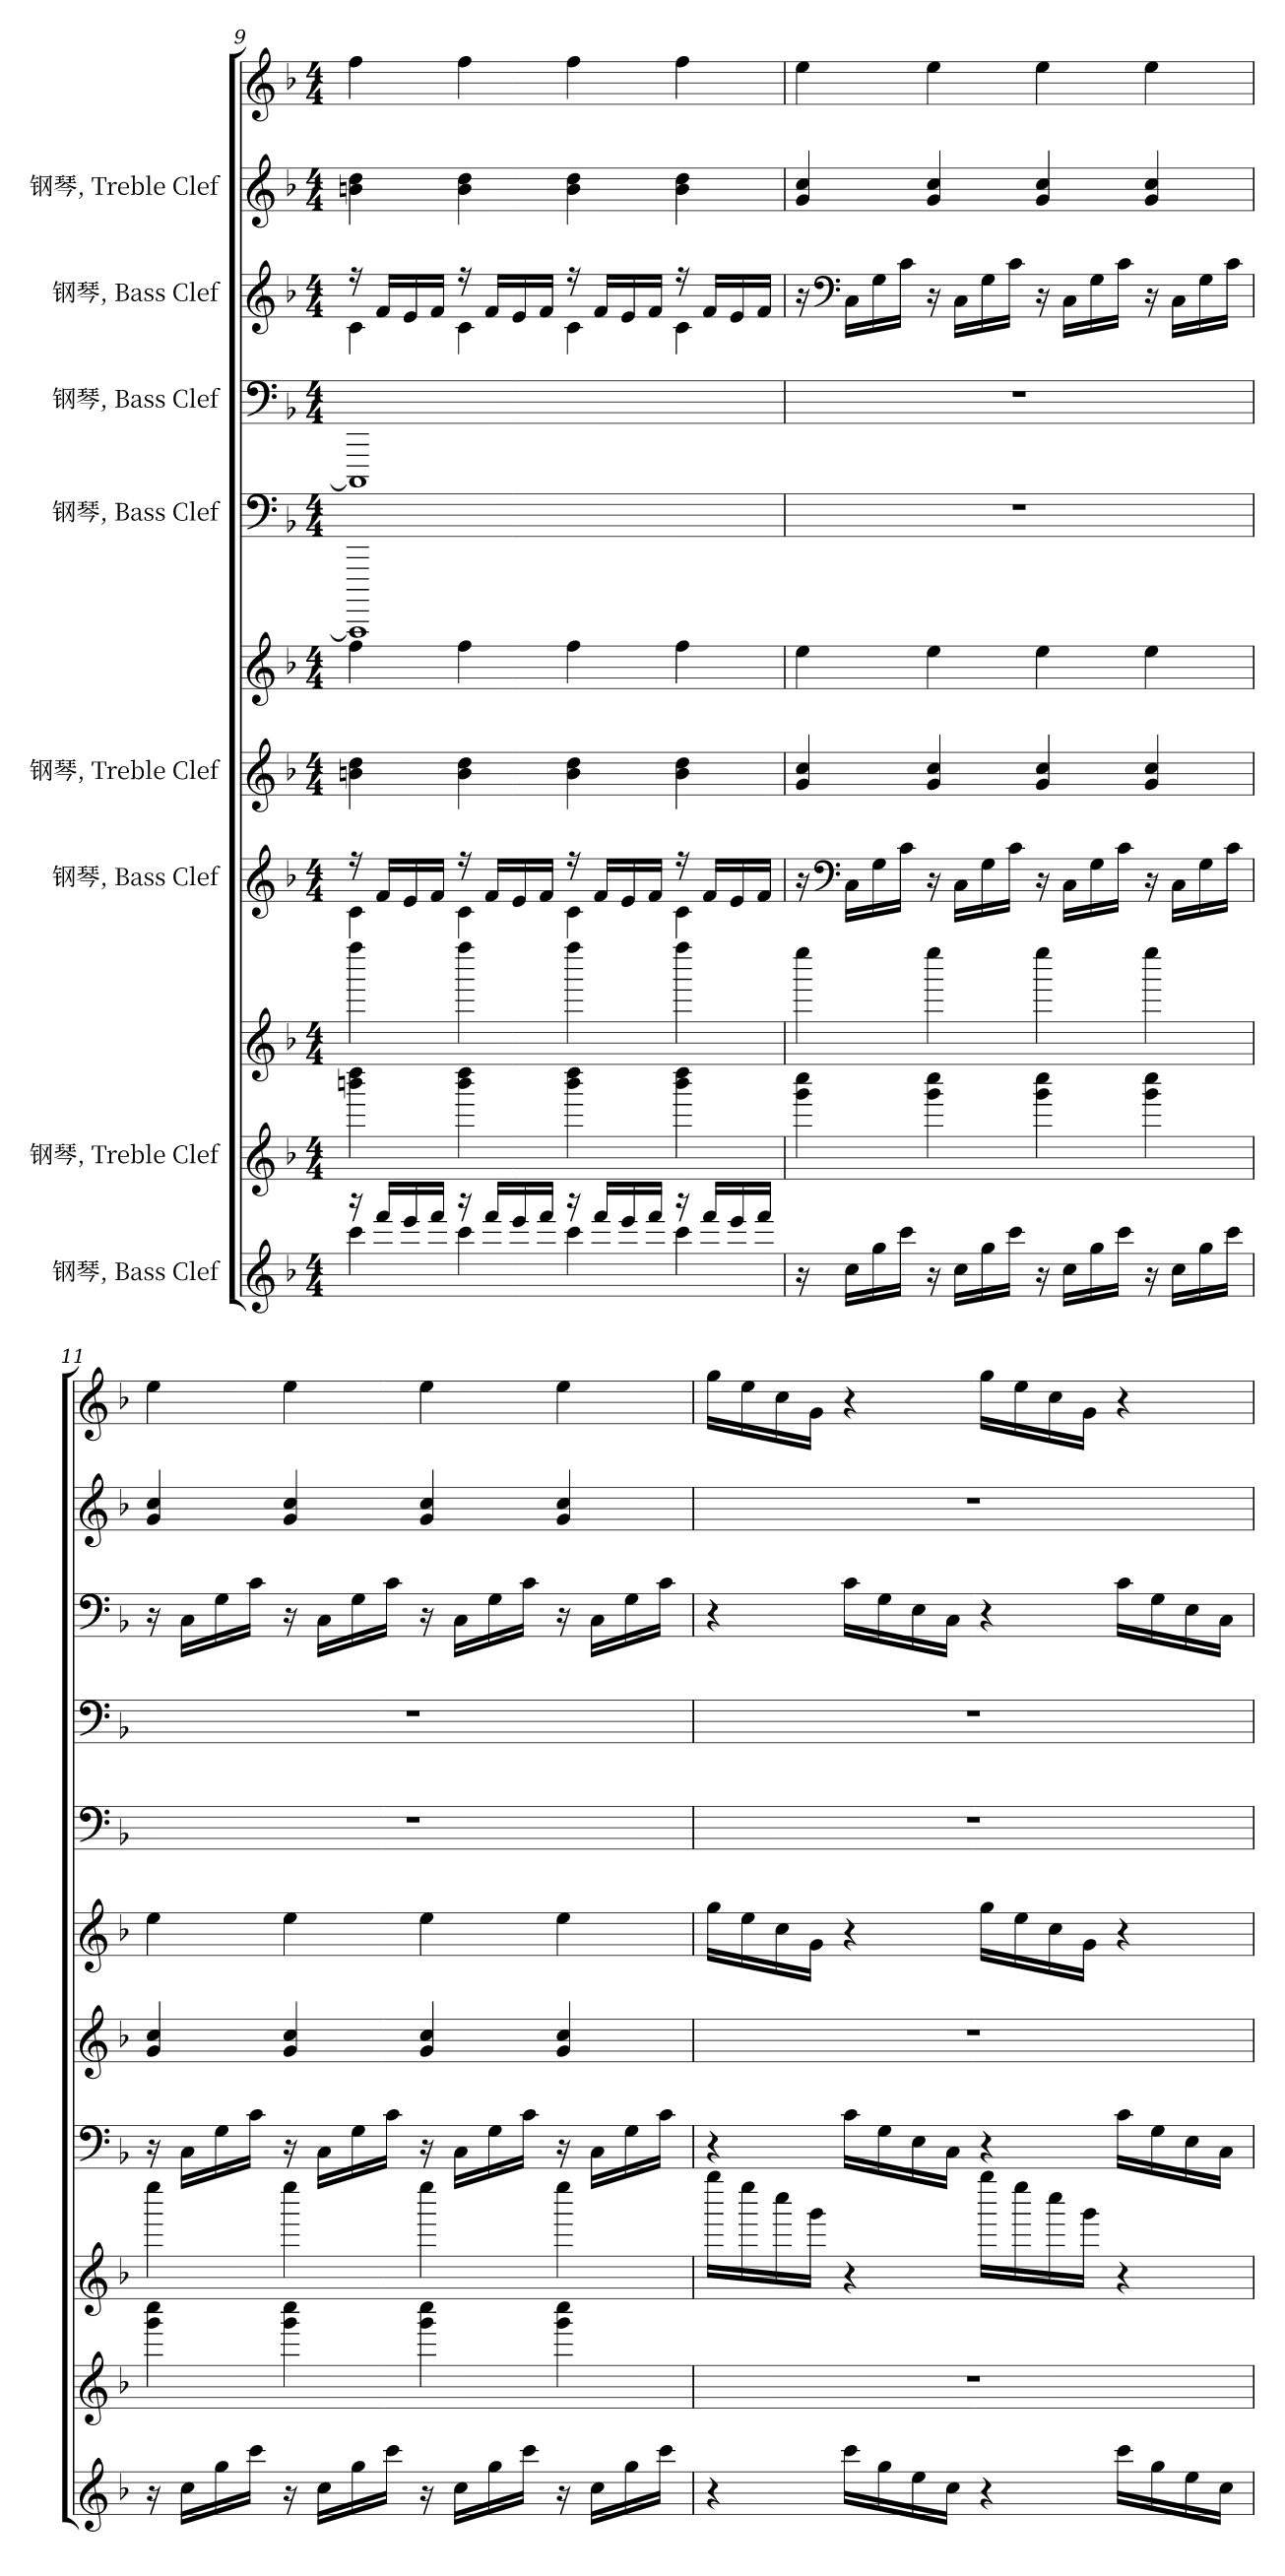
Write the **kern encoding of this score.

**kern	**kern	**kern	**kern	**kern	**kern	**kern	**kern	**kern	**kern	**kern
*part8	*part7	*part7	*part6	*part5	*part5	*part4	*part3	*part2	*part1	*part1
*staff11	*staff10	*staff9	*staff8	*staff7	*staff6	*staff5	*staff4	*staff3	*staff2	*staff1
*I"钢琴, Bass Clef	*I"钢琴, Treble Clef	*	*I"钢琴, Bass Clef	*I"钢琴, Treble Clef	*	*I"钢琴, Bass Clef	*I"钢琴, Bass Clef	*I"钢琴, Bass Clef	*I"钢琴, Treble Clef	*
!!LO:PB:g=z
*clefG2	*clefG2	*clefG2	*clefG2	*clefG2	*clefG2	*clefF4	*clefF4	*clefG2	*clefG2	*clefG2
*k[b-]	*k[b-]	*k[b-]	*k[b-]	*k[b-]	*k[b-]	*k[b-]	*k[b-]	*k[b-]	*k[b-]	*k[b-]
*M4/4	*M4/4	*M4/4	*M4/4	*M4/4	*M4/4	*M4/4	*M4/4	*M4/4	*M4/4	*M4/4
=9	=9	=9	=9	=9	=9	=9	=9	=9	=9	=9
*^	*	*	*^	*	*	*	*	*^	*	*
16r	4ccc\	4bbbn\ 4dddd\	4ffff\	16r	4c\	4bn\ 4dd\	4ff\	1CCCC]	1CCC]	16r	4c\	4bn\ 4dd\	4ff\
16fff/LL	.	.	.	16f/LL	.	.	.	.	.	16f/LL	.	.	.
16eee/	.	.	.	16e/	.	.	.	.	.	16e/	.	.	.
16fff/JJ	.	.	.	16f/JJ	.	.	.	.	.	16f/JJ	.	.	.
16r	4ccc\	4bbb\ 4dddd\	4ffff\	16r	4c\	4b\ 4dd\	4ff\	.	.	16r	4c\	4b\ 4dd\	4ff\
16fff/LL	.	.	.	16f/LL	.	.	.	.	.	16f/LL	.	.	.
16eee/	.	.	.	16e/	.	.	.	.	.	16e/	.	.	.
16fff/JJ	.	.	.	16f/JJ	.	.	.	.	.	16f/JJ	.	.	.
16r	4ccc\	4bbb\ 4dddd\	4ffff\	16r	4c\	4b\ 4dd\	4ff\	.	.	16r	4c\	4b\ 4dd\	4ff\
16fff/LL	.	.	.	16f/LL	.	.	.	.	.	16f/LL	.	.	.
16eee/	.	.	.	16e/	.	.	.	.	.	16e/	.	.	.
16fff/JJ	.	.	.	16f/JJ	.	.	.	.	.	16f/JJ	.	.	.
16r	4ccc\	4bbb\ 4dddd\	4ffff\	16r	4c\	4b\ 4dd\	4ff\	.	.	16r	4c\	4b\ 4dd\	4ff\
16fff/LL	.	.	.	16f/LL	.	.	.	.	.	16f/LL	.	.	.
16eee/	.	.	.	16e/	.	.	.	.	.	16e/	.	.	.
16fff/JJ	.	.	.	16f/JJ	.	.	.	.	.	16f/JJ	.	.	.
*v	*v	*	*	*v	*v	*	*	*	*	*v	*v	*	*
=10	=10	=10	=10	=10	=10	=10	=10	=10	=10	=10
16r	4ggg\ 4cccc\	4eeee\	16r	4g/ 4cc/	4ee\	1r	1r	16r	4g/ 4cc/	4ee\
*	*	*	*clefF4	*	*	*	*	*clefF4	*	*
16cc\LL	.	.	16C\LL	.	.	.	.	16C\LL	.	.
16gg\	.	.	16G\	.	.	.	.	16G\	.	.
16ccc\JJ	.	.	16c\JJ	.	.	.	.	16c\JJ	.	.
16r	4ggg\ 4cccc\	4eeee\	16r	4g/ 4cc/	4ee\	.	.	16r	4g/ 4cc/	4ee\
16cc\LL	.	.	16C\LL	.	.	.	.	16C\LL	.	.
16gg\	.	.	16G\	.	.	.	.	16G\	.	.
16ccc\JJ	.	.	16c\JJ	.	.	.	.	16c\JJ	.	.
16r	4ggg\ 4cccc\	4eeee\	16r	4g/ 4cc/	4ee\	.	.	16r	4g/ 4cc/	4ee\
16cc\LL	.	.	16C\LL	.	.	.	.	16C\LL	.	.
16gg\	.	.	16G\	.	.	.	.	16G\	.	.
16ccc\JJ	.	.	16c\JJ	.	.	.	.	16c\JJ	.	.
16r	4ggg\ 4cccc\	4eeee\	16r	4g/ 4cc/	4ee\	.	.	16r	4g/ 4cc/	4ee\
16cc\LL	.	.	16C\LL	.	.	.	.	16C\LL	.	.
16gg\	.	.	16G\	.	.	.	.	16G\	.	.
16ccc\JJ	.	.	16c\JJ	.	.	.	.	16c\JJ	.	.
!!LO:PB:g=z
=11	=11	=11	=11	=11	=11	=11	=11	=11	=11	=11
16r	4ggg\ 4cccc\	4eeee\	16r	4g/ 4cc/	4ee\	1r	1r	16r	4g/ 4cc/	4ee\
16cc\LL	.	.	16C\LL	.	.	.	.	16C\LL	.	.
16gg\	.	.	16G\	.	.	.	.	16G\	.	.
16ccc\JJ	.	.	16c\JJ	.	.	.	.	16c\JJ	.	.
16r	4ggg\ 4cccc\	4eeee\	16r	4g/ 4cc/	4ee\	.	.	16r	4g/ 4cc/	4ee\
16cc\LL	.	.	16C\LL	.	.	.	.	16C\LL	.	.
16gg\	.	.	16G\	.	.	.	.	16G\	.	.
16ccc\JJ	.	.	16c\JJ	.	.	.	.	16c\JJ	.	.
16r	4ggg\ 4cccc\	4eeee\	16r	4g/ 4cc/	4ee\	.	.	16r	4g/ 4cc/	4ee\
16cc\LL	.	.	16C\LL	.	.	.	.	16C\LL	.	.
16gg\	.	.	16G\	.	.	.	.	16G\	.	.
16ccc\JJ	.	.	16c\JJ	.	.	.	.	16c\JJ	.	.
16r	4ggg\ 4cccc\	4eeee\	16r	4g/ 4cc/	4ee\	.	.	16r	4g/ 4cc/	4ee\
16cc\LL	.	.	16C\LL	.	.	.	.	16C\LL	.	.
16gg\	.	.	16G\	.	.	.	.	16G\	.	.
16ccc\JJ	.	.	16c\JJ	.	.	.	.	16c\JJ	.	.
=12	=12	=12	=12	=12	=12	=12	=12	=12	=12	=12
4r	1r	16gggg\LL	4r	1r	16gg\LL	1r	1r	4r	1r	16gg\LL
.	.	16eeee\	.	.	16ee\	.	.	.	.	16ee\
.	.	16cccc\	.	.	16cc\	.	.	.	.	16cc\
.	.	16ggg\JJ	.	.	16g\JJ	.	.	.	.	16g\JJ
16ccc\LL	.	4r	16c\LL	.	4r	.	.	16c\LL	.	4r
16gg\	.	.	16G\	.	.	.	.	16G\	.	.
16ee\	.	.	16E\	.	.	.	.	16E\	.	.
16cc\JJ	.	.	16C\JJ	.	.	.	.	16C\JJ	.	.
4r	.	16gggg\LL	4r	.	16gg\LL	.	.	4r	.	16gg\LL
.	.	16eeee\	.	.	16ee\	.	.	.	.	16ee\
.	.	16cccc\	.	.	16cc\	.	.	.	.	16cc\
.	.	16ggg\JJ	.	.	16g\JJ	.	.	.	.	16g\JJ
16ccc\LL	.	4r	16c\LL	.	4r	.	.	16c\LL	.	4r
16gg\	.	.	16G\	.	.	.	.	16G\	.	.
16ee\	.	.	16E\	.	.	.	.	16E\	.	.
16cc\JJ	.	.	16C\JJ	.	.	.	.	16C\JJ	.	.
=	=	=	=	=	=	=	=	=	=	=
*-	*-	*-	*-	*-	*-	*-	*-	*-	*-	*-
